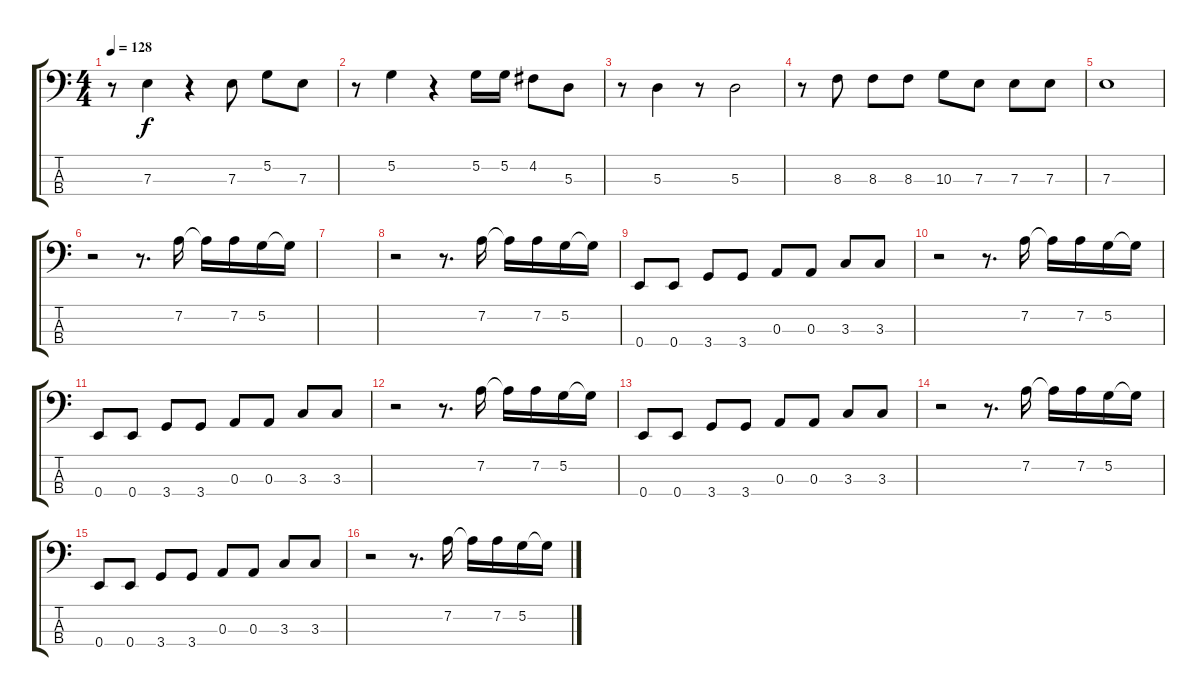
\track "" {instrument electricbassfinger}
\staff {score tabs}
\tuning (G2 D2 A1 E1) {hide}
\ts (4 4)
\tempo 128
\clef f4
\ks c
r.8{dy f} 7.3.4 r.4 7.3.8 5.2.8 7.3.8 |
r.8 5.2.4 r.4 5.2.16 5.2.16 4.2.8 5.3.8 |
r.8 5.3.4 r.8 5.3.2 |
r.8 8.3.8 8.3.8 8.3.8 10.3.8 7.3.8 7.3.8 7.3.8 |
7.3.1 |
r.2 r.8{d} 7.2.16 7.2{t}.16 7.2.16 5.2.16 5.2{t}.16 |
|
r.2 r.8{d} 7.2.16 7.2{t}.16 7.2.16 5.2.16 5.2{t}.16 |
0.4.8 0.4.8 3.4.8 3.4.8 0.3.8 0.3.8 3.3.8 3.3.8 |
r.2 r.8{d} 7.2.16 7.2{t}.16 7.2.16 5.2.16 5.2{t}.16 |
0.4.8 0.4.8 3.4.8 3.4.8 0.3.8 0.3.8 3.3.8 3.3.8 |
r.2 r.8{d} 7.2.16 7.2{t}.16 7.2.16 5.2.16 5.2{t}.16 |
0.4.8 0.4.8 3.4.8 3.4.8 0.3.8 0.3.8 3.3.8 3.3.8 |
r.2 r.8{d} 7.2.16 7.2{t}.16 7.2.16 5.2.16 5.2{t}.16 |
0.4.8 0.4.8 3.4.8 3.4.8 0.3.8 0.3.8 3.3.8 3.3.8 |
r.2 r.8{d} 7.2.16 7.2{t}.16 7.2.16 5.2.16 5.2{t}.16
